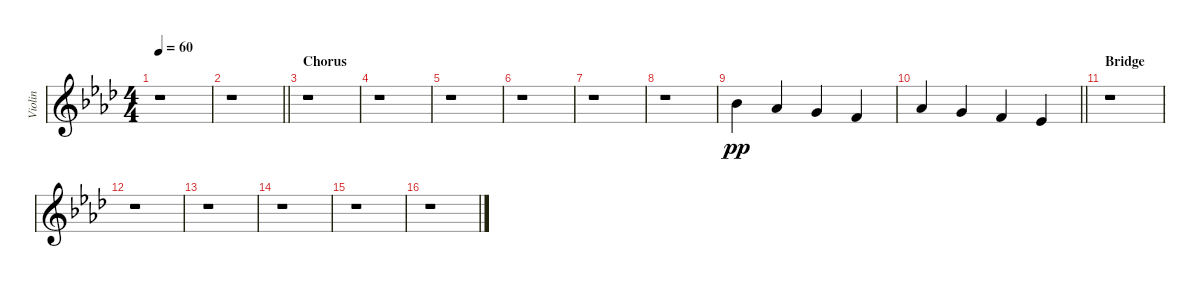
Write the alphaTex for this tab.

\track ("Violin" "Violin") {instrument violin}
\staff {score}
\tuning (E4 B3 G3 D3 A2 E2) {hide}
\ts (4 4)
\tempo 60
\clef g2
\ks fminor
r.1{dy pp} |
\barLineRight lightlight
r.1 |
\section ("" "Chorus")
r.1 |
r.1 |
r.1 |
r.1 |
r.1 |
r.1 |
6.1.4 4.1.4 3.1.4 1.1.4 |
\barLineRight lightlight
4.1.4 3.1.4 1.1.4 4.2.4 |
\section ("" "Bridge")
r.1 |
r.1 |
r.1 |
r.1 |
r.1 |
r.1
